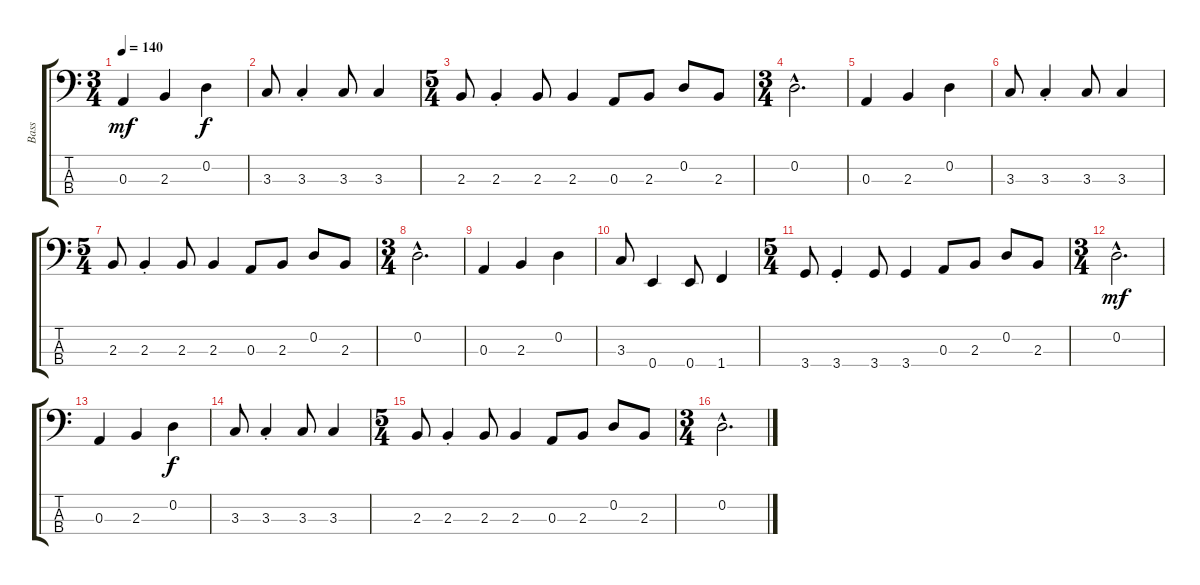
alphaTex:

\track ("Bass" "Bass") {instrument electricbassfinger}
\staff {score tabs}
\tuning (G2 D2 A1 E1) {hide}
\ts (3 4)
\tempo 140
\clef f4
\ks c
0.3.4{dy mf} 2.3.4 0.2.4{dy f} |
3.3.8 3.3{st}.4 3.3.8 3.3.4 |
\ts (5 4)
2.3.8 2.3{st}.4 2.3.8 2.3.4 0.3.8 2.3.8 0.2.8 2.3.8 |
\ts (3 4)
0.2{hac}.2{d} |
0.3.4 2.3.4 0.2.4 |
3.3.8 3.3{st}.4 3.3.8 3.3.4 |
\ts (5 4)
2.3.8 2.3{st}.4 2.3.8 2.3.4 0.3.8 2.3.8 0.2.8 2.3.8 |
\ts (3 4)
0.2{hac}.2{d} |
0.3.4 2.3.4 0.2.4 |
3.3.8 0.4.4 0.4.8 1.4.4 |
\ts (5 4)
3.4.8 3.4{st}.4 3.4.8 3.4.4 0.3.8 2.3.8 0.2.8 2.3.8 |
\ts (3 4)
0.2{hac}.2{d dy mf} |
0.3.4 2.3.4 0.2.4{dy f} |
3.3.8 3.3{st}.4 3.3.8 3.3.4 |
\ts (5 4)
2.3.8 2.3{st}.4 2.3.8 2.3.4 0.3.8 2.3.8 0.2.8 2.3.8 |
\ts (3 4)
0.2{hac}.2{d}
